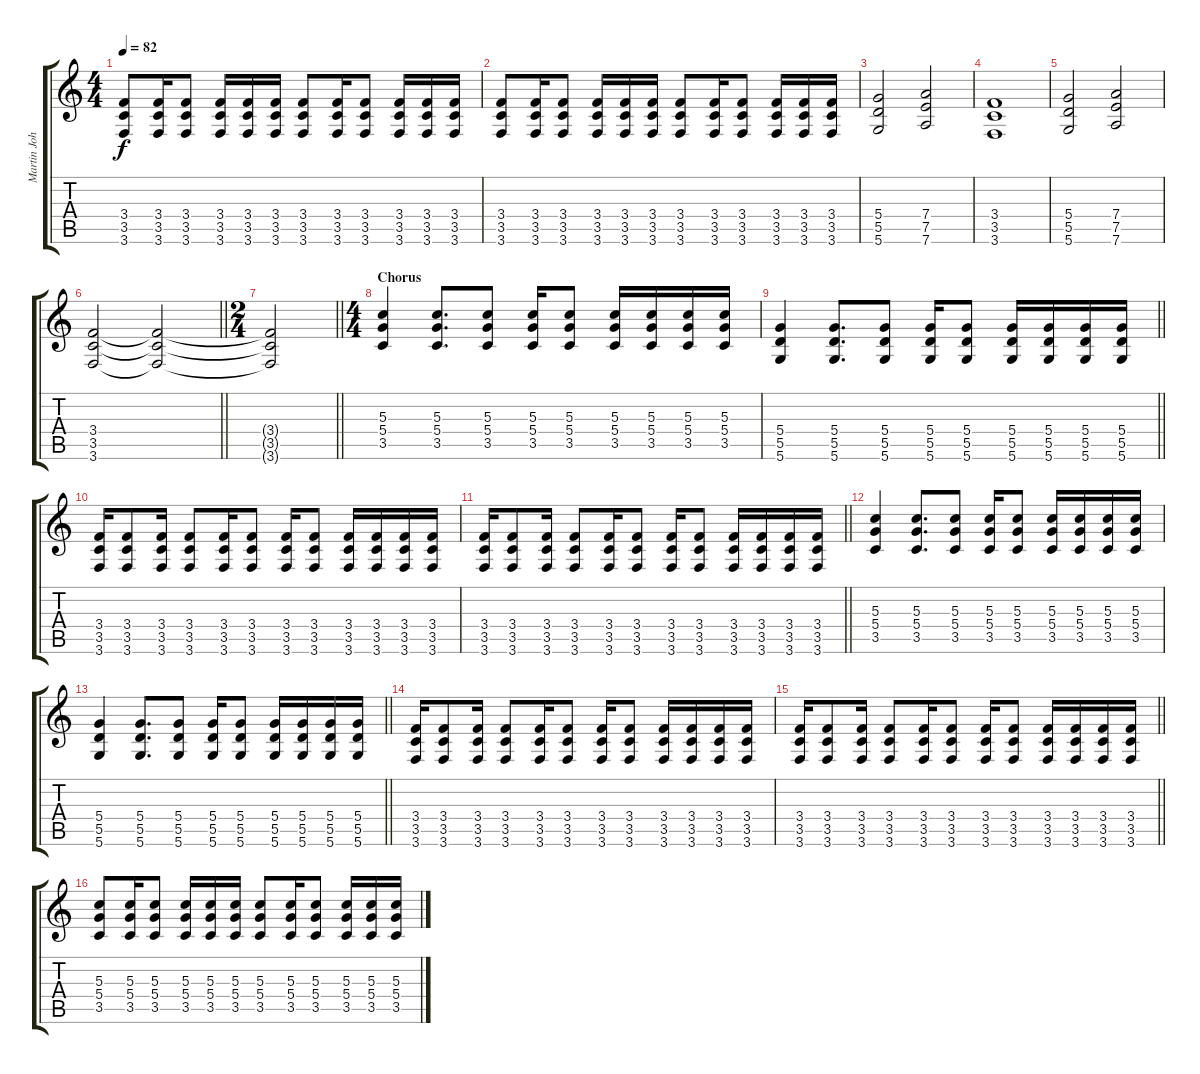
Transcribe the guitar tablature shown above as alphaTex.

\track ("Martin Johnson (Rhythm Guitar)" "Martin Joh") {instrument overdrivenguitar}
\staff {score tabs}
\tuning (E4 B3 G3 D3 A2 D2) {hide}
\ts (4 4)
\tempo 82
\clef g2
\ks c
(3.4 3.5 3.6).8{dy f} (3.4 3.5 3.6).16 (3.4 3.5 3.6).8 (3.4 3.5 3.6).16 (3.4 3.5 3.6).16 (3.4 3.5 3.6).16 (3.4 3.5 3.6).8 (3.4 3.5 3.6).16 (3.4 3.5 3.6).8 (3.4 3.5 3.6).16 (3.4 3.5 3.6).16 (3.4 3.5 3.6).16 |
(3.4 3.5 3.6).8 (3.4 3.5 3.6).16 (3.4 3.5 3.6).8 (3.4 3.5 3.6).16 (3.4 3.5 3.6).16 (3.4 3.5 3.6).16 (3.4 3.5 3.6).8 (3.4 3.5 3.6).16 (3.4 3.5 3.6).8 (3.4 3.5 3.6).16 (3.4 3.5 3.6).16 (3.4 3.5 3.6).16 |
(5.4 5.5 5.6).2 (7.4 7.5 7.6).2 |
(3.4 3.5 3.6).1 |
(5.4 5.5 5.6).2 (7.4 7.5 7.6).2 |
\barLineRight lightlight
(3.4 3.5 3.6).2 (3.4{t} 3.5{t} 3.6{t}).2 |
\ts (2 4)
\barLineRight lightlight
(3.4{t} 3.5{t} 3.6{t}).2 |
\ts (4 4)
\section ("" "Chorus")
(5.3 5.4 3.5).4 (5.3 5.4 3.5).8{d} (5.3 5.4 3.5).8 (5.3 5.4 3.5).16 (5.3 5.4 3.5).8 (5.3 5.4 3.5).16 (5.3 5.4 3.5).16 (5.3 5.4 3.5).16 (5.3 5.4 3.5).16 |
\barLineRight lightlight
(5.4 5.5 5.6).4 (5.4 5.5 5.6).8{d} (5.4 5.5 5.6).8 (5.4 5.5 5.6).16 (5.4 5.5 5.6).8 (5.4 5.5 5.6).16 (5.4 5.5 5.6).16 (5.4 5.5 5.6).16 (5.4 5.5 5.6).16 |
(3.4 3.5 3.6).16 (3.4 3.5 3.6).8 (3.4 3.5 3.6).16 (3.4 3.5 3.6).8 (3.4 3.5 3.6).16 (3.4 3.5 3.6).8 (3.4 3.5 3.6).16 (3.4 3.5 3.6).8 (3.4 3.5 3.6).16 (3.4 3.5 3.6).16 (3.4 3.5 3.6).16 (3.4 3.5 3.6).16 |
\barLineRight lightlight
(3.4 3.5 3.6).16 (3.4 3.5 3.6).8 (3.4 3.5 3.6).16 (3.4 3.5 3.6).8 (3.4 3.5 3.6).16 (3.4 3.5 3.6).8 (3.4 3.5 3.6).16 (3.4 3.5 3.6).8 (3.4 3.5 3.6).16 (3.4 3.5 3.6).16 (3.4 3.5 3.6).16 (3.4 3.5 3.6).16 |
(5.3 5.4 3.5).4 (5.3 5.4 3.5).8{d} (5.3 5.4 3.5).8 (5.3 5.4 3.5).16 (5.3 5.4 3.5).8 (5.3 5.4 3.5).16 (5.3 5.4 3.5).16 (5.3 5.4 3.5).16 (5.3 5.4 3.5).16 |
\barLineRight lightlight
(5.4 5.5 5.6).4 (5.4 5.5 5.6).8{d} (5.4 5.5 5.6).8 (5.4 5.5 5.6).16 (5.4 5.5 5.6).8 (5.4 5.5 5.6).16 (5.4 5.5 5.6).16 (5.4 5.5 5.6).16 (5.4 5.5 5.6).16 |
(3.4 3.5 3.6).16 (3.4 3.5 3.6).8 (3.4 3.5 3.6).16 (3.4 3.5 3.6).8 (3.4 3.5 3.6).16 (3.4 3.5 3.6).8 (3.4 3.5 3.6).16 (3.4 3.5 3.6).8 (3.4 3.5 3.6).16 (3.4 3.5 3.6).16 (3.4 3.5 3.6).16 (3.4 3.5 3.6).16 |
\barLineRight lightlight
(3.4 3.5 3.6).16 (3.4 3.5 3.6).8 (3.4 3.5 3.6).16 (3.4 3.5 3.6).8 (3.4 3.5 3.6).16 (3.4 3.5 3.6).8 (3.4 3.5 3.6).16 (3.4 3.5 3.6).8 (3.4 3.5 3.6).16 (3.4 3.5 3.6).16 (3.4 3.5 3.6).16 (3.4 3.5 3.6).16 |
(5.3 5.4 3.5).8 (5.3 5.4 3.5).16 (5.3 5.4 3.5).8 (5.3 5.4 3.5).16 (5.3 5.4 3.5).16 (5.3 5.4 3.5).16 (5.3 5.4 3.5).8 (5.3 5.4 3.5).16 (5.3 5.4 3.5).8 (5.3 5.4 3.5).16 (5.3 5.4 3.5).16 (5.3 5.4 3.5).16
